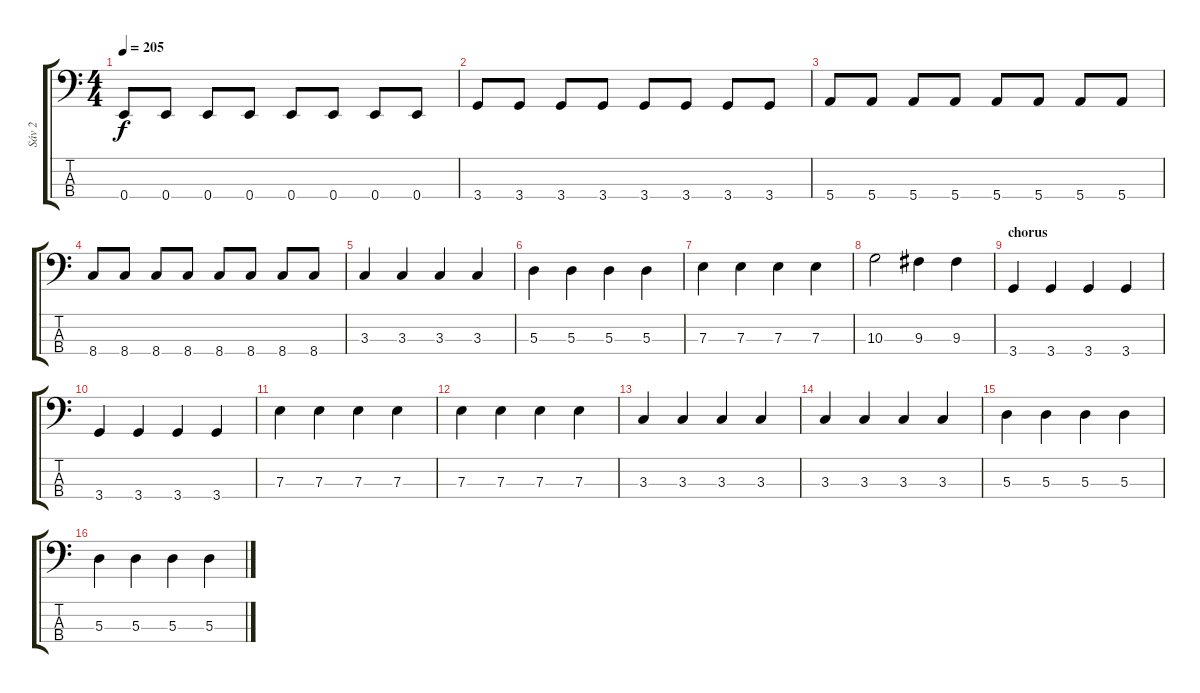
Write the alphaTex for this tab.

\track ("Sáv 2" "Sáv 2") {instrument electricbasspick}
\staff {score tabs}
\tuning (G2 D2 A1 E1) {hide}
\ts (4 4)
\tempo 205
\clef f4
\ks c
0.4.8{dy f} 0.4.8 0.4.8 0.4.8 0.4.8 0.4.8 0.4.8 0.4.8 |
3.4.8 3.4.8 3.4.8 3.4.8 3.4.8 3.4.8 3.4.8 3.4.8 |
5.4.8 5.4.8 5.4.8 5.4.8 5.4.8 5.4.8 5.4.8 5.4.8 |
8.4.8 8.4.8 8.4.8 8.4.8 8.4.8 8.4.8 8.4.8 8.4.8 |
3.3.4 3.3.4 3.3.4 3.3.4 |
5.3.4 5.3.4 5.3.4 5.3.4 |
7.3.4 7.3.4 7.3.4 7.3.4 |
10.3.2 9.3.4 9.3.4 |
\section ("" "chorus")
3.4.4 3.4.4 3.4.4 3.4.4 |
3.4.4 3.4.4 3.4.4 3.4.4 |
7.3.4 7.3.4 7.3.4 7.3.4 |
7.3.4 7.3.4 7.3.4 7.3.4 |
3.3.4 3.3.4 3.3.4 3.3.4 |
3.3.4 3.3.4 3.3.4 3.3.4 |
5.3.4 5.3.4 5.3.4 5.3.4 |
5.3.4 5.3.4 5.3.4 5.3.4
